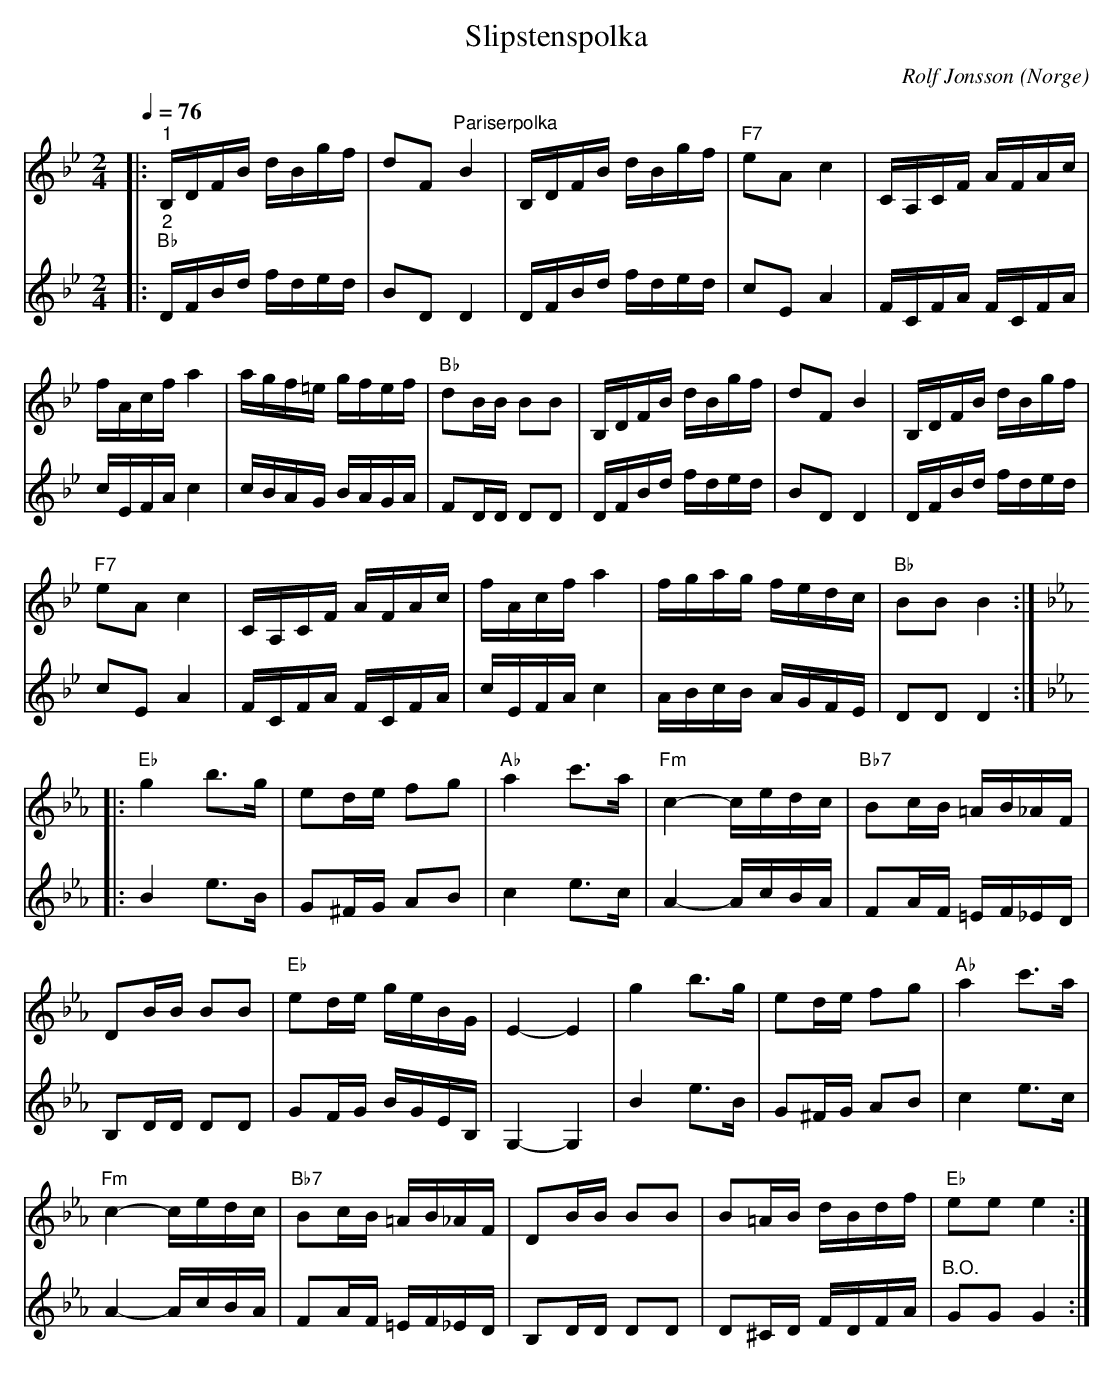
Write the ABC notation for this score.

X:1
T:Slipstenspolka
O:Norge
C:Rolf Jonsson
L:1/16
Q:1/4=76
M:2/4
K:Bb
V:1
|:"^1" B,DFB dBgf | d2F2"^Pariserpolka" B4 | B,DFB dBgf |"F7" e2A2 c4 | CA,CF AFAc |
fAcf a4 | agf=e gfef |"Bb" d2BB B2B2 | B,DFB dBgf | d2F2 B4 | B,DFB dBgf |
"F7" e2A2 c4 | CA,CF AFAc | fAcf a4 | fgag fedc |"Bb" B2B2 B4 ::
[K:Eb]"Eb" g4 b2>g2 | e2de f2g2 |"Ab" a4 c'2>a2 | "Fm" c4- cedc |"Bb7" B2cB =AB_AF |
D2BB B2B2 |"Eb" e2de geBG | E4- E4 | g4 b2>g2 | e2de f2g2 | "Ab" a4 c'2>a2 |
"Fm" c4- cedc |"Bb7" B2cB =AB_AF | D2BB B2B2 | B2=AB dBdf |"Eb" e2e2 e4 :|
V:2
|:"^2""Bb" DFBd fded | B2D2 D4 | DFBd fded | c2E2 A4 | FCFA FCFA | cEFA c4 | cBAG BAGA |
F2DD D2D2 | DFBd fded | B2D2 D4 | DFBd fded | c2E2 A4 | FCFA FCFA | cEFA c4 | ABcB AGFE |
D2D2 D4 ::[K:Eb] B4 e2>B2 | G2^FG A2B2 | c4 e2>c2 | A4- AcBA | F2AF =EF_ED | B,2DD D2D2 |
G2FG BGEB, | G,4- G,4 | B4 e2>B2 | G2^FG A2B2 | c4 e2>c2 | A4- AcBA | F2AF =EF_ED | B,2DD D2D2 | D2^CD FDFA | "^B.O." G2G2 G4 :|
